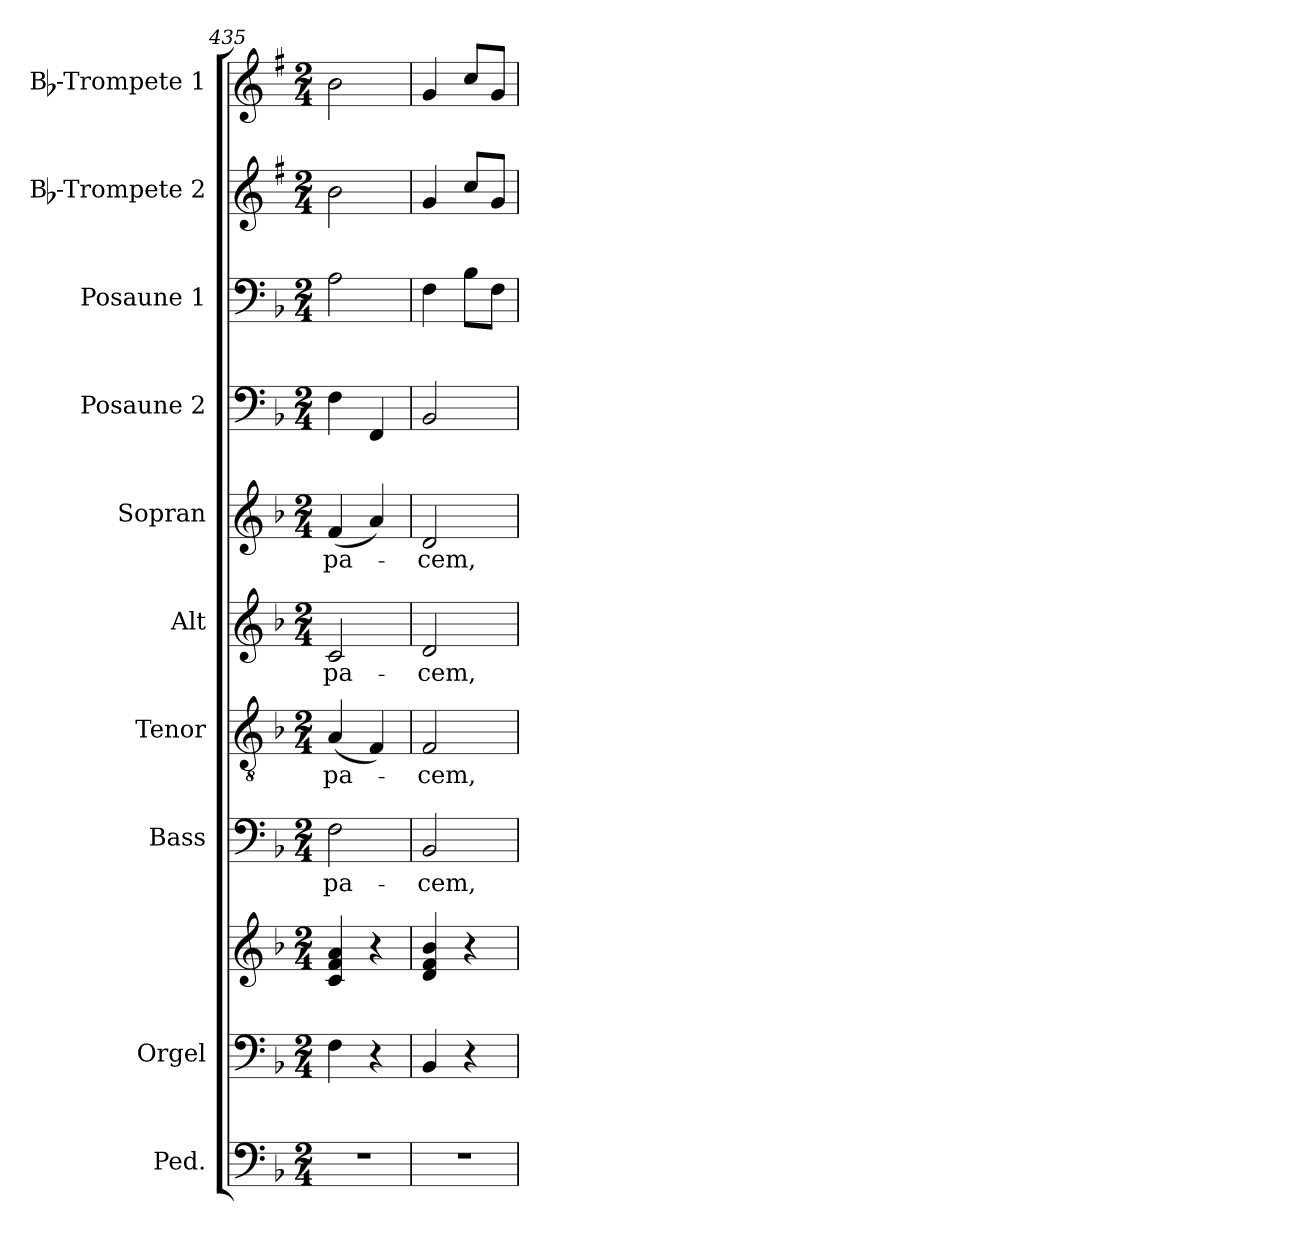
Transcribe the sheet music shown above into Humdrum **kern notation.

**kern	**kern	**kern	**kern	**text	**kern	**text	**kern	**text	**kern	**text	**kern	**kern	**kern	**kern
*part10	*part9	*part9	*part8	*part8	*part7	*part7	*part6	*part6	*part5	*part5	*part4	*part3	*part2	*part1
*staff11	*staff10	*staff9	*staff8	*staff8	*staff7	*staff7	*staff6	*staff6	*staff5	*staff5	*staff4	*staff3	*staff2	*staff1
*I"Ped.	*I"Orgel	*	*I"Bass	*	*I"Tenor	*	*I"Alt	*	*I"Sopran	*	*I"Posaune 2	*I"Posaune 1	*I"Bb-Trompete 2	*I"Bb-Trompete 1
*	*I'Org.	*	*I'B.	*	*I'T.	*	*I'A.	*	*I'S.	*	*I'Pos. 2	*I'Pos. 1	*I'Bb Trp. 2	*I'Bb Trp. 1
*clefF4	*clefF4	*clefG2	*clefF4	*	*clefGv2	*	*clefG2	*	*clefG2	*	*clefF4	*clefF4	*clefG2	*clefG2
*ITrd7c12	*	*	*	*	*	*	*	*	*	*	*	*	*ITrd1c2	*ITrd1c2
*k[b-]	*k[b-]	*k[b-]	*k[b-]	*	*k[b-]	*	*k[b-]	*	*k[b-]	*	*k[b-]	*k[b-]	*k[b-]	*k[b-]
*F:	*F:	*F:	*F:	*	*F:	*	*F:	*	*F:	*	*F:	*F:	*F:	*F:
*M2/4	*M2/4	*M2/4	*M2/4	*	*M2/4	*	*M2/4	*	*M2/4	*	*M2/4	*M2/4	*M2/4	*M2/4
=435	=435	=435	=435	=435	=435	=435	=435	=435	=435	=435	=435	=435	=435	=435
!	!	!	!	!LO:LY:b	!	!LO:LY:b	!	!LO:LY:b	!	!LO:LY:b	!	!	!	!
2r	4F\	4c/ 4f/ 4a/	2F\	pa-	(<4A/	pa-	2c/	pa-	(<4f/	pa-	4F\	2A\	2a\	2a\
.	4r	4r	.	.	4F/)	.	.	.	4a/)	.	4FF/	.	.	.
!!LO:PB:g=z
=436	=436	=436	=436	=436	=436	=436	=436	=436	=436	=436	=436	=436	=436	=436
!	!	!	!	!LO:LY:b	!	!LO:LY:b	!	!LO:LY:b	!	!LO:LY:b	!	!	!	!
2r	4BB-/	4d/ 4f/ 4b-/	2BB-/	-cem,	2F/	-cem,	2d/	-cem,	2d/	-cem,	2BB-/	4F\	4f/	4f/
.	4r	4r	.	.	.	.	.	.	.	.	.	8B-\L	8b-/L	8b-/L
.	.	.	.	.	.	.	.	.	.	.	.	8F\J	8f/J	8f/J
=	=	=	=	=	=	=	=	=	=	=	=	=	=	=
*-	*-	*-	*-	*-	*-	*-	*-	*-	*-	*-	*-	*-	*-	*-
